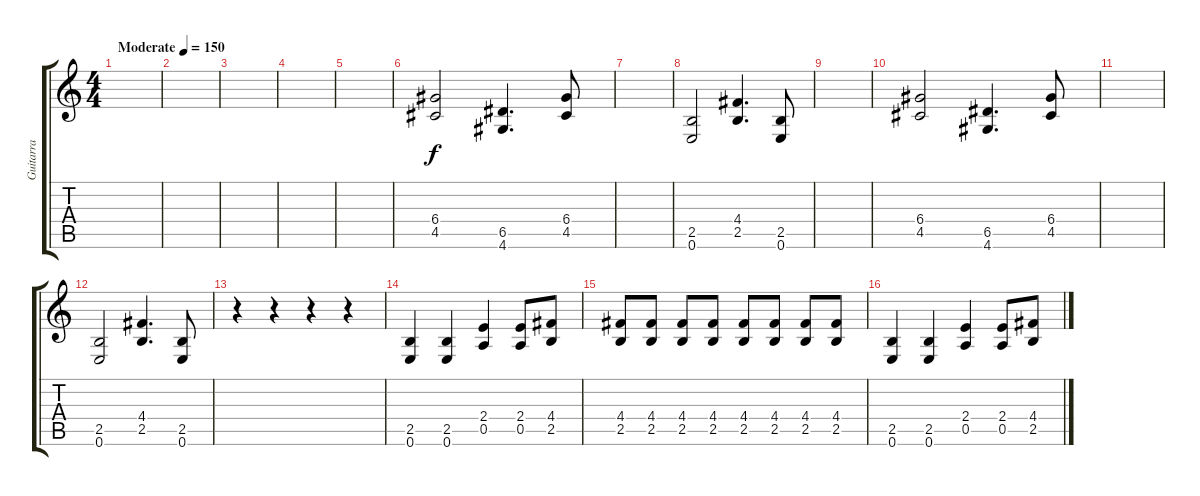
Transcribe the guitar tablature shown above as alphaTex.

\track ("Guitarra" "Guitarra") {instrument electricguitarclean}
\staff {score tabs}
\tuning (E4 B3 G3 D3 A2 E2) {hide}
\ts (4 4)
\tempo (150 "Moderate")
\clef g2
\ks c
|
|
|
|
|
(6.4 4.5).2 (6.5 4.6).4{d} (6.4 4.5).8 |
|
(2.5 0.6).2 (4.4 2.5).4{d} (2.5 0.6).8 |
|
(6.4 4.5).2 (6.5 4.6).4{d} (6.4 4.5).8 |
|
(2.5 0.6).2 (4.4 2.5).4{d} (2.5 0.6).8 |
r.4 r.4 r.4 r.4 |
(2.5 0.6).4 (2.5 0.6).4 (2.4 0.5).4 (2.4 0.5).8 (4.4 2.5).8 |
(4.4 2.5).8 (4.4 2.5).8 (4.4 2.5).8 (4.4 2.5).8 (4.4 2.5).8 (4.4 2.5).8 (4.4 2.5).8 (4.4 2.5).8 |
(2.5 0.6).4 (2.5 0.6).4 (2.4 0.5).4 (2.4 0.5).8 (4.4 2.5).8
